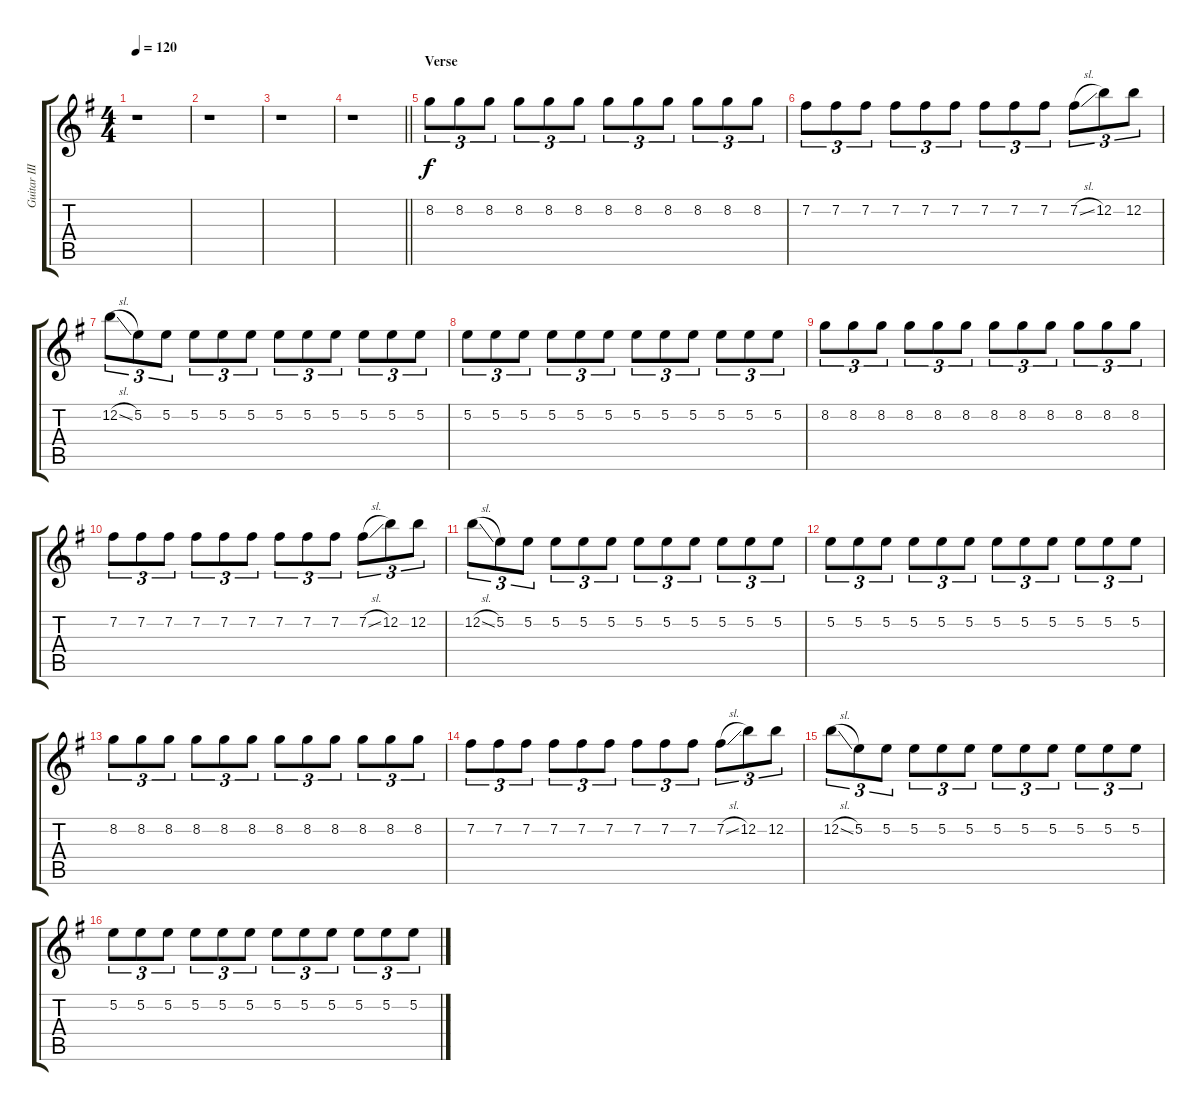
\track ("Guitar III" "Guitar III") {instrument distortionguitar}
\staff {score tabs}
\tuning (E4 B3 G3 D3 A2 E2) {hide}
\ts (4 4)
\tempo 120
\clef g2
\ks eminor
r.1{dy f} |
r.1 |
r.1 |
\barLineRight lightlight
r.1 |
\section ("" "Verse")
8.2.8{tu (3 2) balance 1} 8.2.8{tu (3 2)} 8.2.8{tu (3 2)} 8.2.8{tu (3 2)} 8.2.8{tu (3 2)} 8.2.8{tu (3 2)} 8.2.8{tu (3 2)} 8.2.8{tu (3 2)} 8.2.8{tu (3 2)} 8.2.8{tu (3 2)} 8.2.8{tu (3 2)} 8.2.8{tu (3 2)} |
7.2.8{tu (3 2)} 7.2.8{tu (3 2)} 7.2.8{tu (3 2)} 7.2.8{tu (3 2)} 7.2.8{tu (3 2)} 7.2.8{tu (3 2)} 7.2.8{tu (3 2)} 7.2.8{tu (3 2)} 7.2.8{tu (3 2)} 7.2{sl}.8{tu (3 2)} 12.2.8{tu (3 2)} 12.2.8{tu (3 2)} |
12.2{sl}.8{tu (3 2)} 5.2.8{tu (3 2)} 5.2.8{tu (3 2)} 5.2.8{tu (3 2)} 5.2.8{tu (3 2)} 5.2.8{tu (3 2)} 5.2.8{tu (3 2)} 5.2.8{tu (3 2)} 5.2.8{tu (3 2)} 5.2.8{tu (3 2)} 5.2.8{tu (3 2)} 5.2.8{tu (3 2)} |
5.2.8{tu (3 2)} 5.2.8{tu (3 2)} 5.2.8{tu (3 2)} 5.2.8{tu (3 2)} 5.2.8{tu (3 2)} 5.2.8{tu (3 2)} 5.2.8{tu (3 2)} 5.2.8{tu (3 2)} 5.2.8{tu (3 2)} 5.2.8{tu (3 2)} 5.2.8{tu (3 2)} 5.2.8{tu (3 2)} |
8.2.8{tu (3 2)} 8.2.8{tu (3 2)} 8.2.8{tu (3 2)} 8.2.8{tu (3 2)} 8.2.8{tu (3 2)} 8.2.8{tu (3 2)} 8.2.8{tu (3 2)} 8.2.8{tu (3 2)} 8.2.8{tu (3 2)} 8.2.8{tu (3 2)} 8.2.8{tu (3 2)} 8.2.8{tu (3 2)} |
7.2.8{tu (3 2)} 7.2.8{tu (3 2)} 7.2.8{tu (3 2)} 7.2.8{tu (3 2)} 7.2.8{tu (3 2)} 7.2.8{tu (3 2)} 7.2.8{tu (3 2)} 7.2.8{tu (3 2)} 7.2.8{tu (3 2)} 7.2{sl}.8{tu (3 2)} 12.2.8{tu (3 2)} 12.2.8{tu (3 2)} |
12.2{sl}.8{tu (3 2)} 5.2.8{tu (3 2)} 5.2.8{tu (3 2)} 5.2.8{tu (3 2)} 5.2.8{tu (3 2)} 5.2.8{tu (3 2)} 5.2.8{tu (3 2)} 5.2.8{tu (3 2)} 5.2.8{tu (3 2)} 5.2.8{tu (3 2)} 5.2.8{tu (3 2)} 5.2.8{tu (3 2)} |
5.2.8{tu (3 2)} 5.2.8{tu (3 2)} 5.2.8{tu (3 2)} 5.2.8{tu (3 2)} 5.2.8{tu (3 2)} 5.2.8{tu (3 2)} 5.2.8{tu (3 2)} 5.2.8{tu (3 2)} 5.2.8{tu (3 2)} 5.2.8{tu (3 2)} 5.2.8{tu (3 2)} 5.2.8{tu (3 2)} |
8.2.8{tu (3 2)} 8.2.8{tu (3 2)} 8.2.8{tu (3 2)} 8.2.8{tu (3 2)} 8.2.8{tu (3 2)} 8.2.8{tu (3 2)} 8.2.8{tu (3 2)} 8.2.8{tu (3 2)} 8.2.8{tu (3 2)} 8.2.8{tu (3 2)} 8.2.8{tu (3 2)} 8.2.8{tu (3 2)} |
7.2.8{tu (3 2)} 7.2.8{tu (3 2)} 7.2.8{tu (3 2)} 7.2.8{tu (3 2)} 7.2.8{tu (3 2)} 7.2.8{tu (3 2)} 7.2.8{tu (3 2)} 7.2.8{tu (3 2)} 7.2.8{tu (3 2)} 7.2{sl}.8{tu (3 2)} 12.2.8{tu (3 2)} 12.2.8{tu (3 2)} |
12.2{sl}.8{tu (3 2)} 5.2.8{tu (3 2)} 5.2.8{tu (3 2)} 5.2.8{tu (3 2)} 5.2.8{tu (3 2)} 5.2.8{tu (3 2)} 5.2.8{tu (3 2)} 5.2.8{tu (3 2)} 5.2.8{tu (3 2)} 5.2.8{tu (3 2)} 5.2.8{tu (3 2)} 5.2.8{tu (3 2)} |
5.2.8{tu (3 2)} 5.2.8{tu (3 2)} 5.2.8{tu (3 2)} 5.2.8{tu (3 2)} 5.2.8{tu (3 2)} 5.2.8{tu (3 2)} 5.2.8{tu (3 2)} 5.2.8{tu (3 2)} 5.2.8{tu (3 2)} 5.2.8{tu (3 2)} 5.2.8{tu (3 2)} 5.2.8{tu (3 2)}
